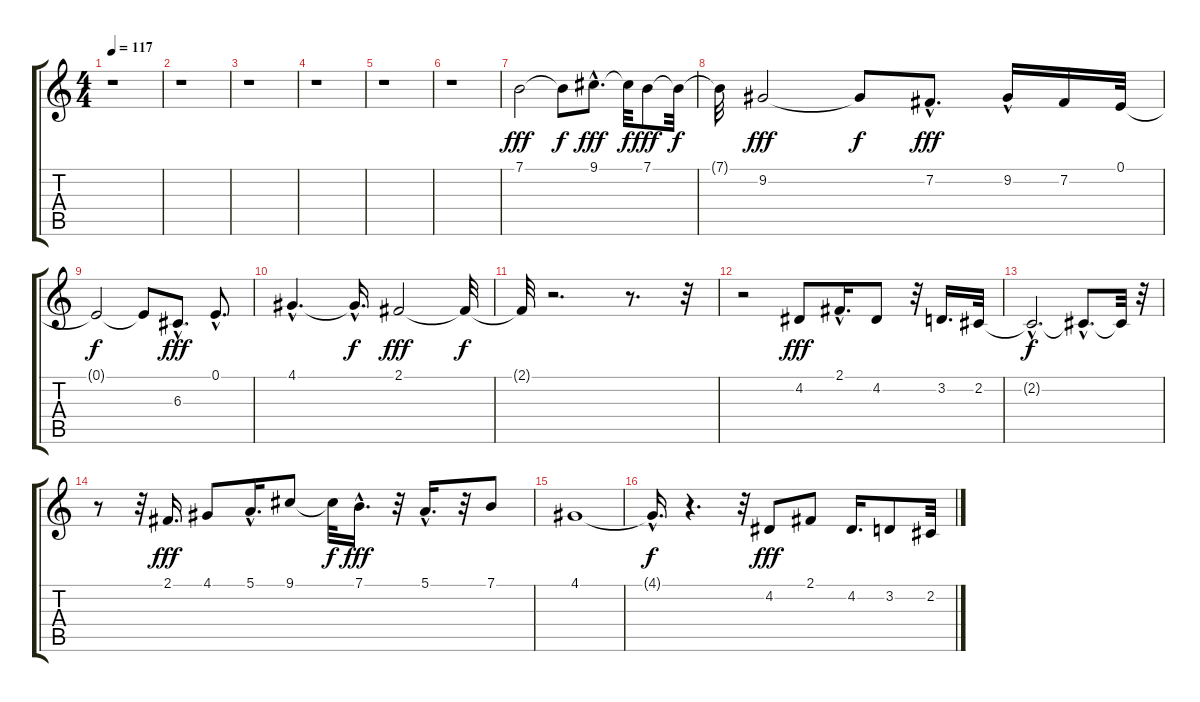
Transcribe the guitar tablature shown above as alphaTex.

\track "" {instrument stringensemble1}
\staff {score tabs}
\tuning (E4 B3 G3 D3 A2 E2) {hide}
\ts (4 4)
\tempo 117
\clef g2
\ks c
r.1{dy f} |
r.1 |
r.1 |
r.1 |
r.1 |
r.1 |
7.1.2{dy fff} 7.1{t}.8{dy f} 9.1{hac}.8{d dy fff} 9.1{t}.32{dy f} 7.1.8{dy fff} 7.1{t}.32{dy f} |
7.1{t}.32 9.2.2{dy fff} 9.2{t}.8{dy f} 7.2{hac}.8{d dy fff} 9.2{hac}.16 7.2.16 0.1.32 |
0.1{t}.2{dy f} 0.1{t}.8 6.3{hac}.8{d dy fff} 0.1{hac}.8{d} |
4.1{hac}.4{d} 4.1{hac t}.16{d dy f} 2.1.2{dy fff} 2.1{t}.32{dy f} |
2.1{t}.32 r.2{d} r.8{d} r.32 |
r.2 4.2.8{dy fff} 2.1{hac}.16{d} 4.2.8 r.32 3.2.16{d} 2.2.32 |
2.2{hac t}.2{d dy f} 2.2{hac t}.8{d} 2.2{t}.32 r.32 |
r.8 r.32 2.1.16{d dy fff} 4.1.8 5.1{hac}.16{d} 9.1.8 9.1{t}.32{dy f} 7.1{hac}.16{d dy fff} r.32 5.1{hac}.16{d} r.32 7.1.8 |
4.1.1 |
4.1{hac t}.16{d dy f} r.4{d} r.32 4.2.8{dy fff} 2.1.8 4.2.16{d} 3.2.8 2.2.32
